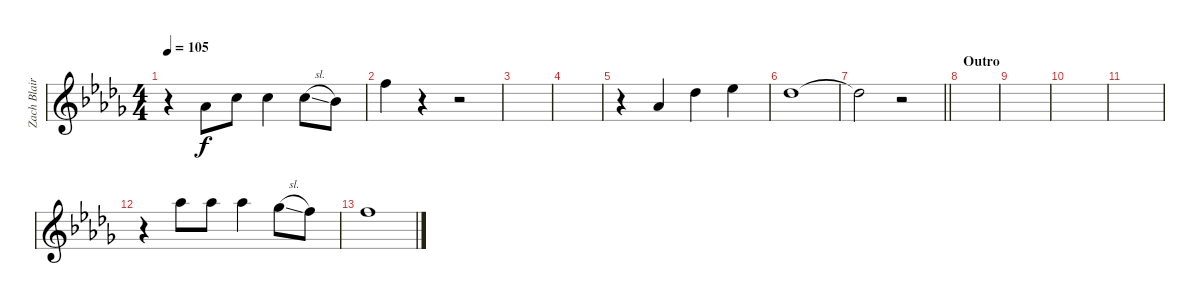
\track ("Zach Blair - Vocals" "Zach Blair") {instrument distortionguitar}
\staff {score}
\tuning (E4 B3 G3 D3 A2 E2) {hide}
\ts (4 4)
\tempo 105
\clef g2
\ks db
r.4{dy f} 1.3.8 5.3.8 5.3.4 5.3{sl}.8 3.3.8 |
10.3.4 r.4 r.2 |
|
|
r.4 1.3.4 2.2.4 4.2.4 |
2.2.1 |
\barLineRight lightlight
2.2{t}.2 r.2 |
\section ("" "Outro")
|
|
|
|
r.4 9.2.8 9.2.8 9.2.4 7.2{sl}.8 6.2.8 |
6.2.1
